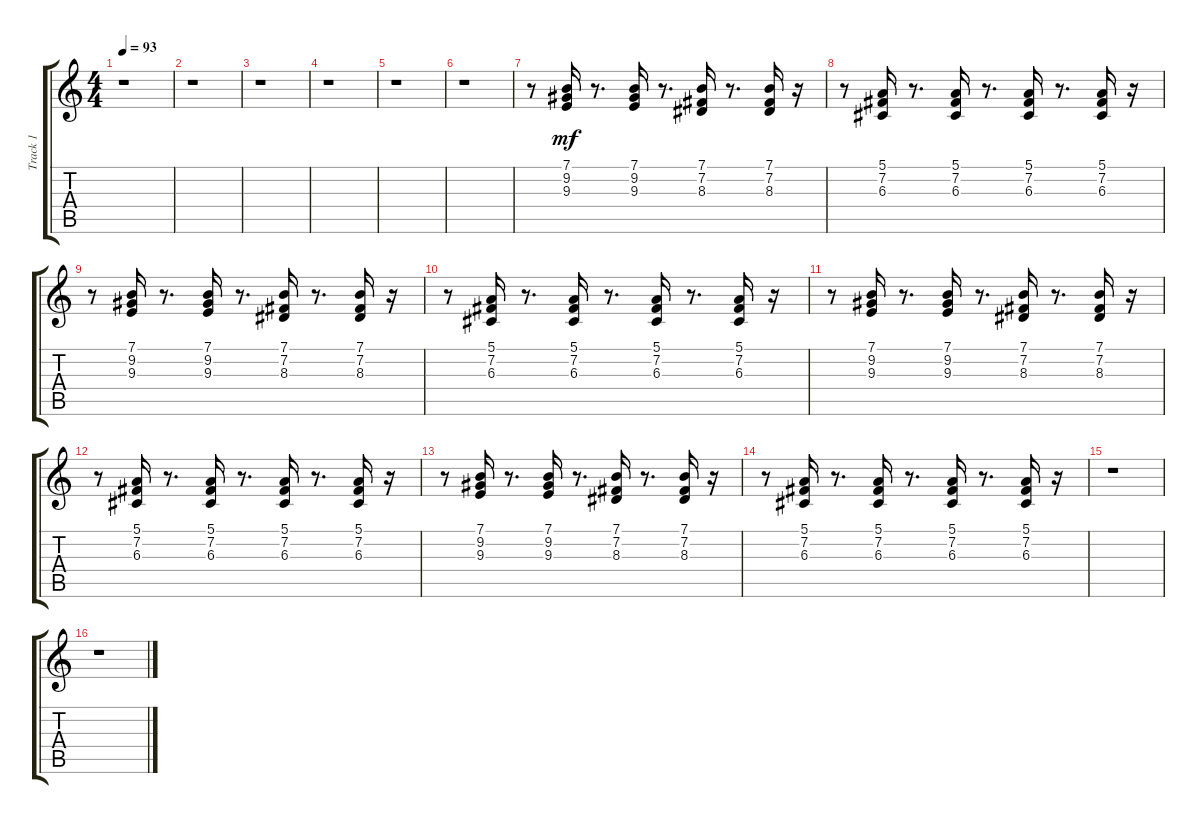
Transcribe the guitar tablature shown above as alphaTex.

\track ("Track 1" "Track 1") {instrument synthbrass1}
\staff {score tabs}
\tuning (E4 B3 G3 D3 A2 E2) {hide}
\ts (4 4)
\tempo 93
\clef g2
\ks c
r.1{dy mf} |
r.1 |
r.1 |
r.1 |
r.1 |
r.1 |
r.8 (7.1 9.2 9.3).16 r.8{d} (7.1 9.2 9.3).16 r.8{d} (7.1 7.2 8.3).16 r.8{d} (7.1 7.2 8.3).16 r.16 |
r.8 (5.1 7.2 6.3).16 r.8{d} (5.1 7.2 6.3).16 r.8{d} (5.1 7.2 6.3).16 r.8{d} (5.1 7.2 6.3).16 r.16 |
r.8 (7.1 9.2 9.3).16 r.8{d} (7.1 9.2 9.3).16 r.8{d} (7.1 7.2 8.3).16 r.8{d} (7.1 7.2 8.3).16 r.16 |
r.8 (5.1 7.2 6.3).16 r.8{d} (5.1 7.2 6.3).16 r.8{d} (5.1 7.2 6.3).16 r.8{d} (5.1 7.2 6.3).16 r.16 |
r.8 (7.1 9.2 9.3).16 r.8{d} (7.1 9.2 9.3).16 r.8{d} (7.1 7.2 8.3).16 r.8{d} (7.1 7.2 8.3).16 r.16 |
r.8 (5.1 7.2 6.3).16 r.8{d} (5.1 7.2 6.3).16 r.8{d} (5.1 7.2 6.3).16 r.8{d} (5.1 7.2 6.3).16 r.16 |
r.8 (7.1 9.2 9.3).16 r.8{d} (7.1 9.2 9.3).16 r.8{d} (7.1 7.2 8.3).16 r.8{d} (7.1 7.2 8.3).16 r.16 |
r.8 (5.1 7.2 6.3).16 r.8{d} (5.1 7.2 6.3).16 r.8{d} (5.1 7.2 6.3).16 r.8{d} (5.1 7.2 6.3).16 r.16 |
r.1 |
r.1
